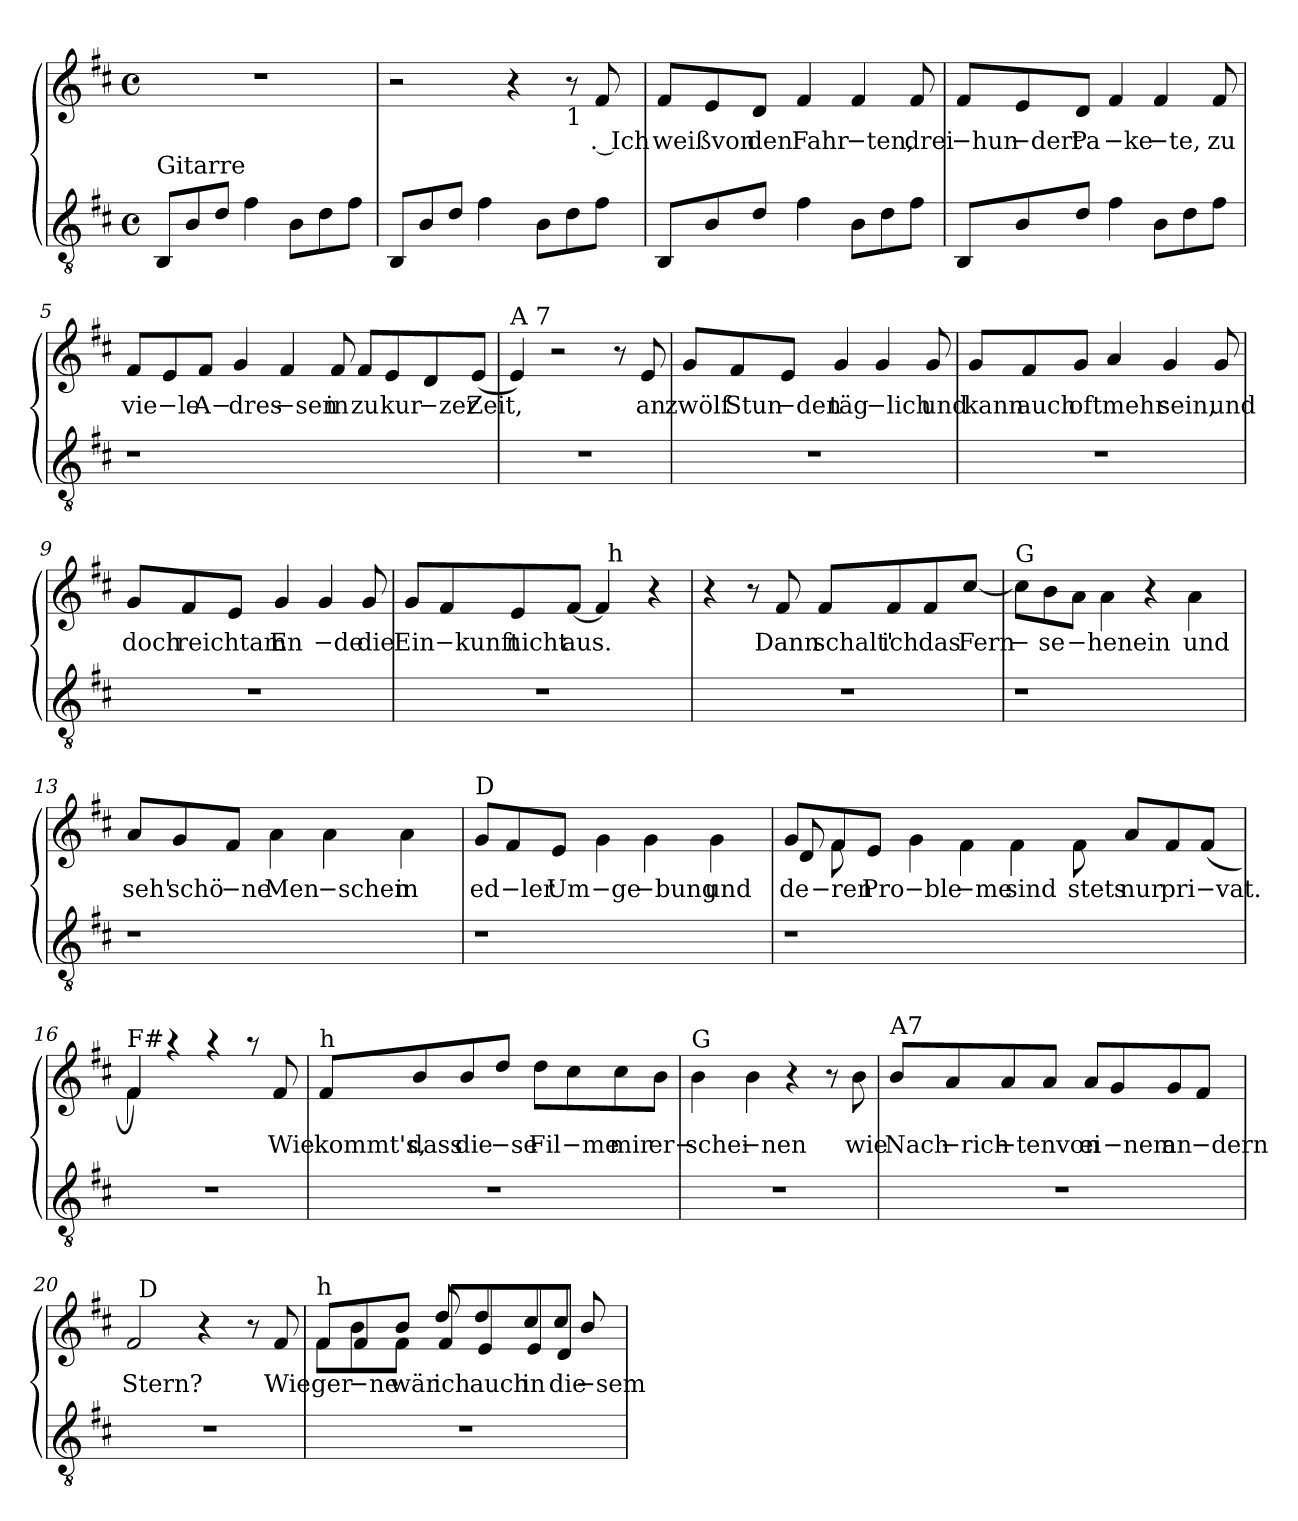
**kern	**kern	**text
*part2	*part1	*part1
*staff2	*staff1	*staff1
*clefGv2	*clefG2	*
*k[f#c#]	*k[f#c#]	*
*D:	*D:	*
*M4/4	*M4/4	*
*met(c)	*met(c)	*
=1	=1	=1
!LO:TX:a:t=Gitarre	!	!
8BB/L	1r	.
8B/	.	.
8d/J	.	.
4f#\	.	.
8B\L	.	.
8d\	.	.
8f#\J	.	.
=2	=2	=2
8BB/L	2r	.
8B/	.	.
8d/J	.	.
4f#\	.	.
.	4r	.
8B\L	.	.
!	!LO:TX:b:t=1	!
8d\	8r	.
!	!	!LO:LY:b:rj
8f#\J	8f#/	. Ich
=3	=3	=3
!	!	!LO:LY:b
8BB/L	8f#/L	weißvon
8B/	8e/	.
!	!	!LO:LY:b
8d/J	8d/J	den
!	!	!LO:LY:b
4f#\	4f#/	Fahr
!	!	!LO:LY:b:rj
8B\L	4f#/	−ten,
8d\	.	.
!	!	!LO:LY:b
8f#\J	8f#/	drei
=4	=4	=4
!	!	!LO:LY:b:rj
8BB/L	8f#/L	−hun
!	!	!LO:LY:b:rj
8B/	8e/	−dert
!	!	!LO:LY:b
8d/J	8d/J	Pa
!	!	!LO:LY:b:rj
4f#\	4f#/	−ke
!	!	!LO:LY:b:rj
8B\L	4f#/	−te,
8d\	.	.
!	!	!LO:LY:b
8f#\J	8f#/	zu
!!LO:LB:g=z
=5	=5	=5
!	!	!LO:LY:b
1r	8f#/L	vie
!	!	!LO:LY:b:rj
.	8e/	−le
!	!	!LO:LY:b
.	8f#/J	A−
!	!	!LO:LY:b
.	4g/	dres
!	!	!LO:LY:b:rj
.	4f#/	−sen
!	!	!LO:LY:b
.	8f#/	in
!	!	!LO:LY:b
2ryy	8f#/L	zu
!	!	!LO:LY:b
.	8e/	kur
!	!	!LO:LY:b:rj
.	8d/	−zer
!	!	!LO:LY:b
.	(<8e/J	Zeit,
=6	=6	=6
!	!LO:TX:a:t=A 7	!
1r	4e/)	.
.	2r	.
.	8r	.
!	!	!LO:LY:b
.	8e/	an
=7	=7	=7
!	!	!LO:LY:b
1r	8g/L	zwölf
!	!	!LO:LY:b
.	8f#/	Stun
!	!	!LO:LY:b:rj
.	8e/J	−den
!	!	!LO:LY:b
.	4g/	täg
!	!	!LO:LY:b:rj
.	4g/	−lich
!	!	!LO:LY:b
.	8g/	und
!!LO:LB:g=z
=8	=8	=8
!	!	!LO:LY:b
1r	8g/L	kann
!	!	!LO:LY:b
.	8f#/	auch
!	!	!LO:LY:b
.	8g/J	oft
!	!	!LO:LY:b
.	4a/	mehr
!	!	!LO:LY:b
.	4g/	sein,
!	!	!LO:LY:b
.	8g/	und
=9	=9	=9
!	!	!LO:LY:b
1r	8g/L	doch
!	!	!LO:LY:b
.	8f#/	reichtam
.	8e/J	.
!	!	!LO:LY:b
.	4g/	En
!	!	!LO:LY:b:rj
.	4g/	−de
!	!	!LO:LY:b
.	8g/	die
=10	=10	=10
!	!	!LO:LY:b
*	*^	*
1r	8g/L	2ryy	Ein
!	!	!	!LO:LY:b:rj
.	8f#/	.	−kunft
!	!	!	!LO:LY:b
.	8e/	.	nicht
!	!	!	!LO:LY:b
.	[<8f#/J	.	aus.
.	4f#/]	32ryy	.
!	!	!LO:TX:a:t=h	!
.	.	4...ryy	.
.	4r	.	.
*	*v	*v	*
!!LO:LB:g=z
=11	=11	=11
1r	4r	.
.	8r	.
!	!	!LO:LY:b
.	8f#/	Dann
!	!	!LO:LY:b
.	8f#/L	schalt'
!	!	!LO:LY:b
.	8f#/	ich
!	!	!LO:LY:b
.	8f#/	das
!	!LO:N:head=solid	!LO:LY:b
.	[>8cc#/J	Fern
=12	=12	=12
!	!LO:TX:a:t=G	!
!	!LO:N:head=solid	!LO:LY:b
1r	8cc#\L]	−
!	!LO:N:head=solid	!LO:LY:b
.	8b\	se
!	!LO:N:head=solid	!LO:LY:b:rj
.	8a\J	−henein
!	!LO:N:head=solid	!
.	4a\	.
.	4r	.
!	!LO:N:head=solid	!LO:LY:b
.	4a\	und
8ryy	.	.
=13	=13	=13
!	!LO:N:head=solid	!LO:LY:b
1r	8a/L	seh'
!	!LO:N:head=solid	!LO:LY:b
.	8g/	schö
!	!LO:N:head=solid	!LO:LY:b:rj
.	8f#/J	−ne
!	!LO:N:head=solid	!LO:LY:b
.	4a\	Men
!	!LO:N:head=solid	!LO:LY:b:rj
.	4a\	−schen
!	!LO:N:head=solid	!LO:LY:b
.	4a\	in
8ryy	.	.
!!LO:LB:g=z
=14	=14	=14
!	!LO:TX:a:t=D	!
!	!LO:N:head=solid	!LO:LY:b
1r	8g/L	ed
!	!LO:N:head=solid	!LO:LY:b:rj
.	8f#/	−ler
!	!LO:N:head=solid	!LO:LY:b
.	8e/J	Um
!	!LO:N:head=solid	!LO:LY:b:rj
.	4g\	−ge
!	!LO:N:head=solid	!LO:LY:b:rj
.	4g\	−bung
!	!LO:N:head=solid	!LO:LY:b
.	4g\	und
8ryy	.	.
=15	=15	=15
!	!LO:TX:a:t=A7	!
!	!LO:N:head=solid	!LO:LY:b
*	*^	*
*	*	*^	*
1r	8g/L	8d/	8ryy	de
!	!LO:N:head=solid	!	!	!LO:LY:b:rj
.	8f#/	1ryy	8f#\	−ren
!	!LO:N:head=solid	!	!	!LO:LY:b
.	8e/J	.	1ryy	Pro
!	!LO:N:head=solid	!	!	!LO:LY:b:rj
.	4g\	.	.	−ble
!	!LO:N:head=solid	!	!	!LO:LY:b:rj
.	4f#\	.	.	−me
!	!LO:N:head=solid	!	!	!LO:LY:b
.	4f#\	.	.	sind
2ryy	.	.	.	.
!	!	!LO:N:head=solid	!	!LO:LY:b
.	2ryy	8f#\	.	stets
!	!	!	!	!LO:LY:b
.	.	8a/L	4.ryy	nur
!	!	!LO:N:head=solid	!	!LO:LY:b
.	.	8f#/	.	pri
!	!	!	!	!LO:LY:b:rj
8ryy	.	(<8f#/J	.	−vat.
*	*	*v	*v	*
=16	=16	=16	=16
!	!LO:TX:a:t=F#	!	!
1r	4f#/)	4f#\	.
.	4raa	2.ryy	.
.	4raa	.	.
.	8raa	.	.
!	!	!	!LO:LY:b
.	8f#/	.	Wie
*	*v	*v	*
!!LO:LB:g=z
=17	=17	=17
!	!LO:TX:a:t=h	!
!	!	!LO:LY:b
1r	8f#/L	kommt's,
!	!	!LO:LY:b
.	8b/	dass
!	!	!LO:LY:b
.	8b/	die
!	!	!LO:LY:b:rj
.	8dd/J	−se
!	!	!LO:LY:b
.	8dd\L	Fil
!	!	!LO:LY:b:rj
.	8cc#\	−me
!	!	!LO:LY:b
.	8cc#\	mir
!	!	!LO:LY:b
.	8b\J	er−
=18	=18	=18
!	!LO:TX:a:t=G	!
!	!	!LO:LY:b
1r	4b\	schei
!	!	!LO:LY:b:rj
.	4b\	−nen
.	4r	.
.	8r	.
!	!	!LO:LY:b
.	8b\	wie
=19	=19	=19
!	!LO:TX:a:t=A7	!
!	!	!LO:LY:b
1r	8b/L	Nach
!	!	!LO:LY:b:rj
.	8a/	−rich
!	!	!LO:LY:b:rj
.	8a/	−tenvon
.	8a/J	.
!	!	!LO:LY:b
.	8a/L	ei
!	!	!LO:LY:b:rj
.	8g/	−nem
!	!	!LO:LY:b
.	8g/	an
!	!	!LO:LY:b:rj
.	8f#/J	−dern
!!LO:LB:g=z
=20	=20	=20
!	!	!LO:LY:b
*	*^	*
1r	2f#/	32ryy	Stern?
!	!	!LO:TX:a:t=D	!
.	.	2ryy	.
.	4r	.	.
.	.	4...ryy	.
.	8r	.	.
!	!	!	!LO:LY:b
.	8f#/	.	Wie
=21	=21	=21	=21
!	!LO:TX:a:t=h	!	!
!	!	!	!LO:LY:b
1r	8f#/L	8f#\L	ger
!	!	!	!LO:LY:b:rj
.	8f#/	8b\	−ne
!	!	!	!LO:LY:b
.	8b/J	8f#\J	wär
!	!	!	!LO:LY:b
.	8f#/L	8dd/	ich
!	!	!	!LO:LY:b
.	8dd/	8e/L	auch
!	!	!	!LO:LY:b
.	8e/	8cc#/	in
!	!	!	!LO:LY:b
.	8cc#/J	8d/J	die
!	!	!	!LO:LY:b:rj
.	8ryy	8b/	−sem
*	*v	*v	*
=	=	=
*-	*-	*-
